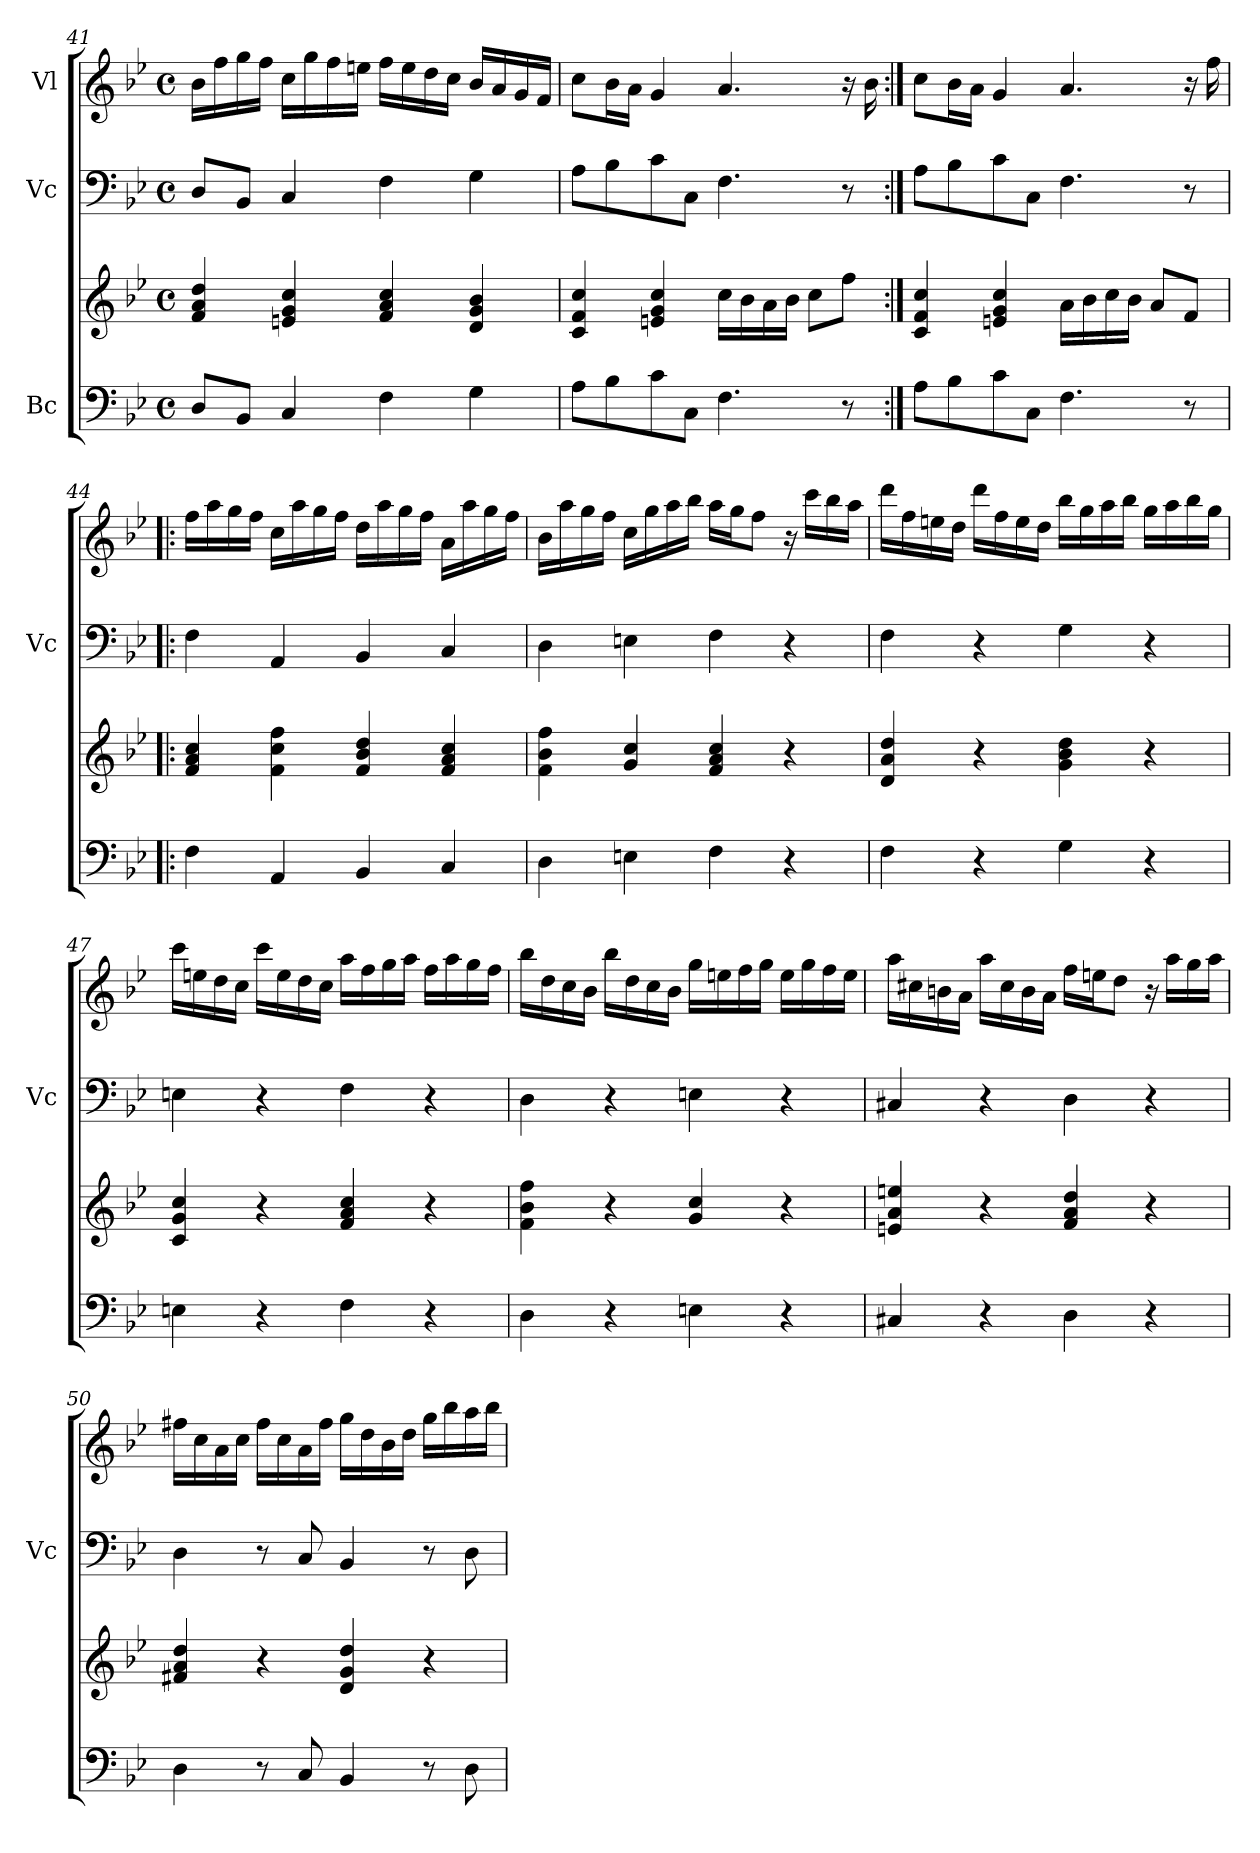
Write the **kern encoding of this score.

**kern	**kern	**kern	**kern
*part3	*part3	*part2	*part1
*staff4	*staff3	*staff2	*staff1
*I"Bc	*	*I"Vc	*I"Vl
*	*	*I'Vc	*
!!LO:PB:g=z
*clefF4	*clefG2	*clefF4	*clefG2
*k[b-e-]	*k[b-e-]	*k[b-e-]	*k[b-e-]
*M4/4	*M4/4	*M4/4	*M4/4
*met(c)	*met(c)	*met(c)	*met(c)
=41	=41	=41	=41
8D/L	4f/ 4a/ 4dd/	8D/L	16b-\LL
.	.	.	16ff\
8BB-/J	.	8BB-/J	16gg\
.	.	.	16ff\JJ
4C/	4en/ 4g/ 4cc/	4C/	16cc\LL
.	.	.	16gg\
.	.	.	16ff\
.	.	.	16een\JJ
4F\	4f/ 4a/ 4cc/	4F\	16ff\LL
.	.	.	16ee\
.	.	.	16dd\
.	.	.	16cc\JJ
4G\	4d/ 4g/ 4b-/	4G\	16b-/LL
.	.	.	16a/
.	.	.	16g/
.	.	.	16f/JJ
=42	=42	=42	=42
8A\L	4c/ 4f/ 4cc/	8A\L	8cc\L
8B-\	.	8B-\	16b-\L
.	.	.	16a\JJ
8c\	4en/ 4g/ 4cc/	8c\	4g/
8C\J	.	8C\J	.
4.F\	16cc\LL	4.F\	4.a/
.	16b-\	.	.
.	16a\	.	.
.	16b-\JJ	.	.
.	8cc\L	.	.
8r	8ff\J	8r	16r
.	.	.	16b-\
=43:|!	=43:|!	=43:|!	=43:|!
8A\L	4c/ 4f/ 4cc/	8A\L	8cc\L
8B-\	.	8B-\	16b-\L
.	.	.	16a\JJ
8c\	4en/ 4g/ 4cc/	8c\	4g/
8C\J	.	8C\J	.
4.F\	16a\LL	4.F\	4.a/
.	16b-\	.	.
.	16cc\	.	.
.	16b-\JJ	.	.
.	8a/L	.	.
8r	8f/J	8r	16r
.	.	.	16ff\
!!LO:LB:g=z
=44!|:	=44!|:	=44!|:	=44!|:
4F\	4f/ 4a/ 4cc/	4F\	16ff\LL
.	.	.	16aa\
.	.	.	16gg\
.	.	.	16ff\JJ
4AA/	4f\ 4cc\ 4ff\	4AA/	16cc\LL
.	.	.	16aa\
.	.	.	16gg\
.	.	.	16ff\JJ
4BB-/	4f/ 4b-/ 4dd/	4BB-/	16dd\LL
.	.	.	16aa\
.	.	.	16gg\
.	.	.	16ff\JJ
4C/	4f/ 4a/ 4cc/	4C/	16a\LL
.	.	.	16aa\
.	.	.	16gg\
.	.	.	16ff\JJ
=45	=45	=45	=45
4D\	4f\ 4b-\ 4ff\	4D\	16b-\LL
.	.	.	16aa\
.	.	.	16gg\
.	.	.	16ff\JJ
4En\	4g/ 4cc/	4En\	16cc\LL
.	.	.	16gg\
.	.	.	16aa\
.	.	.	16bb-\JJ
4F\	4f/ 4a/ 4cc/	4F\	16aa\LL
.	.	.	16gg\J
.	.	.	8ff\J
4r	4r	4r	16r
.	.	.	16ccc\LL
.	.	.	16bb-\
.	.	.	16aa\JJ
=46	=46	=46	=46
4F\	4d/ 4a/ 4dd/	4F\	16ddd\LL
.	.	.	16ff\
.	.	.	16een\
.	.	.	16dd\JJ
4r	4r	4r	16ddd\LL
.	.	.	16ff\
.	.	.	16ee\
.	.	.	16dd\JJ
4G\	4g\ 4b-\ 4dd\	4G\	16bb-\LL
.	.	.	16gg\
.	.	.	16aa\
.	.	.	16bb-\JJ
4r	4r	4r	16gg\LL
.	.	.	16aa\
.	.	.	16bb-\
.	.	.	16gg\JJ
!!LO:LB:g=z
=47	=47	=47	=47
4En\	4c/ 4g/ 4cc/	4En\	16ccc\LL
.	.	.	16een\
.	.	.	16dd\
.	.	.	16cc\JJ
4r	4r	4r	16ccc\LL
.	.	.	16ee\
.	.	.	16dd\
.	.	.	16cc\JJ
4F\	4f/ 4a/ 4cc/	4F\	16aa\LL
.	.	.	16ff\
.	.	.	16gg\
.	.	.	16aa\JJ
4r	4r	4r	16ff\LL
.	.	.	16aa\
.	.	.	16gg\
.	.	.	16ff\JJ
=48	=48	=48	=48
4D\	4f\ 4b-\ 4ff\	4D\	16bb-\LL
.	.	.	16dd\
.	.	.	16cc\
.	.	.	16b-\JJ
4r	4r	4r	16bb-\LL
.	.	.	16dd\
.	.	.	16cc\
.	.	.	16b-\JJ
4En\	4g/ 4cc/	4En\	16gg\LL
.	.	.	16een\
.	.	.	16ff\
.	.	.	16gg\JJ
4r	4r	4r	16ee\LL
.	.	.	16gg\
.	.	.	16ff\
.	.	.	16ee\JJ
=49	=49	=49	=49
4C#X/	4en/ 4a/ 4een/	4C#X/	16aa\LL
.	.	.	16cc#X\
.	.	.	16bn\
.	.	.	16a\JJ
4r	4r	4r	16aa\LL
.	.	.	16cc#\
.	.	.	16b\
.	.	.	16a\JJ
4D\	4f/ 4a/ 4dd/	4D\	16ff\LL
.	.	.	16een\J
.	.	.	8dd\J
4r	4r	4r	16r
.	.	.	16aa\LL
.	.	.	16gg\
.	.	.	16aa\JJ
!!LO:PB:g=z
=50	=50	=50	=50
4D\	4f#X/ 4a/ 4dd/	4D\	16ff#X\LL
.	.	.	16cc\
.	.	.	16a\
.	.	.	16cc\JJ
8r	4r	8r	16ff#\LL
.	.	.	16cc\
8C/	.	8C/	16a\
.	.	.	16ff#\JJ
4BB-/	4d/ 4g/ 4dd/	4BB-/	16gg\LL
.	.	.	16dd\
.	.	.	16b-\
.	.	.	16dd\JJ
8r	4r	8r	16gg\LL
.	.	.	16bb-\
8D\	.	8D\	16aa\
.	.	.	16bb-\JJ
=	=	=	=
*-	*-	*-	*-
